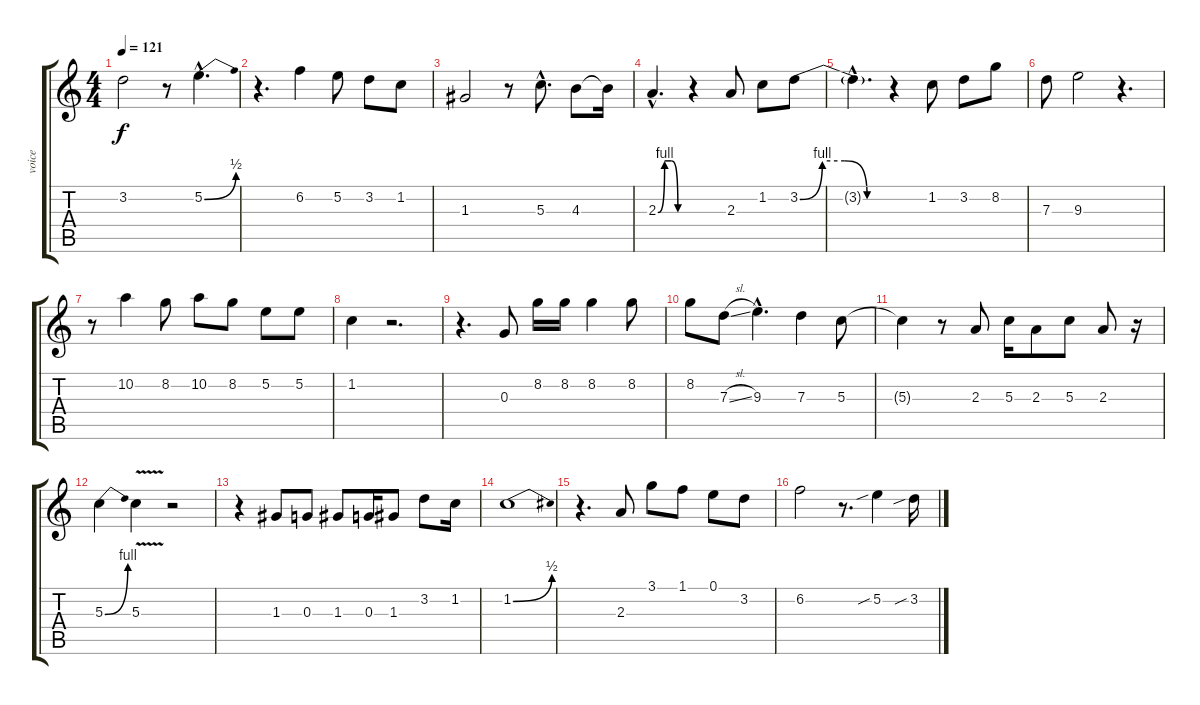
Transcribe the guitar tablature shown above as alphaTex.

\track ("voice" "voice") {instrument acousticguitarnylon}
\staff {score tabs}
\tuning (E4 B3 G3 D3 A2 E2) {hide}
\ts (4 4)
\tempo 121
\clef g2
\ks c
3.2{t}.2{dy f} r.8 5.2{be (bend 0 0 60 2) hac}.4{d} |
r.4{d} 6.2.4 5.2.8 3.2.8 1.2.8 |
1.3.2 r.8 5.3{hac}.8{d} 4.3.8 4.3{t}.16 |
2.3{be (custom 0 0 15 4 30 4 45 0 60 0) hac}.4{d} r.4 2.3.8 1.2.8 3.2{be (custom 0 0 15 4 30 4 45 0 60 0)}.8 |
3.2{hac t}.4{d} r.4 1.2.8 3.2.8 8.2.8 |
7.3.8 9.3.2 r.4{d} |
r.8 10.2.4 8.2.8 10.2.8 8.2.8 5.2.8 5.2.8 |
1.2.4 r.2{d} |
r.4{d} 0.3.8 8.2.16 8.2.16 8.2.4 8.2.8 |
8.2.8 7.3{sl}.8 9.3{hac}.4{d} 7.3.4 5.3.8 |
5.3{t}.4 r.8 2.3.8 5.3.16 2.3.8 5.3.8 2.3.8 r.16 |
5.3{be (bend 0 0 60 4)}.4 5.3{v}.4 r.2 |
r.4 1.3.8 0.3.8 1.3.8 0.3.16 1.3.8 3.2.8 1.2.16 |
1.2{be (bend 0 0 60 2)}.1 |
r.4{d} 2.3.8 3.1.8 1.1.8 0.1.8 3.2.8 |
6.2.2 r.8{d} 5.2{sib}.4 3.2{sib}.16
